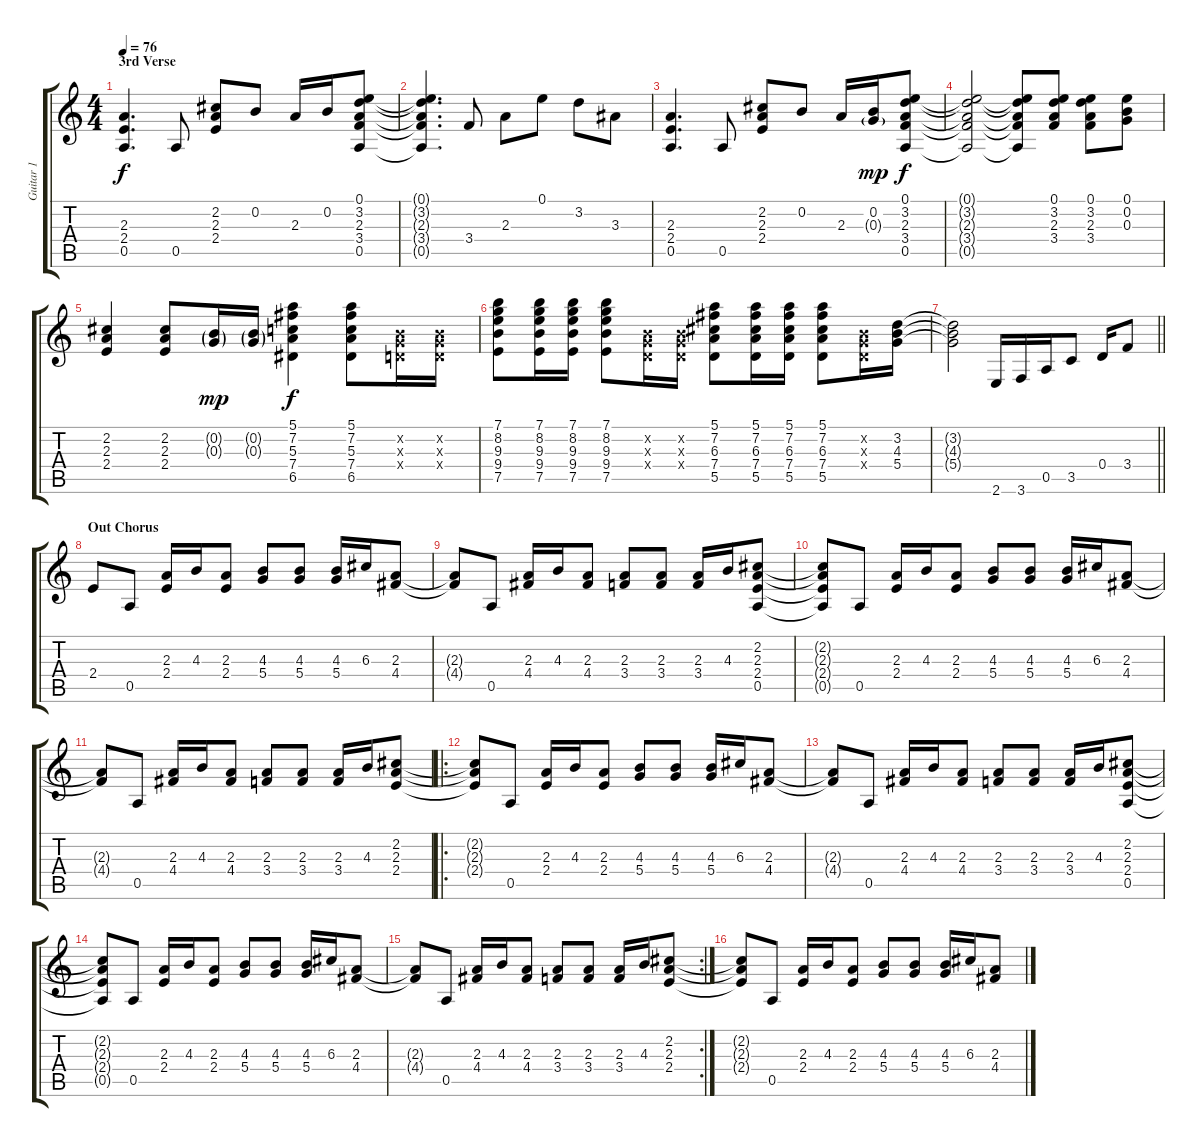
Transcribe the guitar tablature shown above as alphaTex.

\track ("Guitar 1" "Guitar 1") {instrument electricguitarclean}
\staff {score tabs}
\tuning (E4 B3 G3 D3 A2 D2) {hide}
\ts (4 4)
\section ("" "3rd Verse")
\tempo 76
\clef g2
\ks c
(2.3 2.4 0.5).4{d dy f} 0.5.8 (2.2 2.3 2.4).8 0.2.8 2.3.16 0.2.16 (0.1 3.2 2.3 3.4 0.5).8 |
(0.1{t} 3.2{t} 2.3{t} 3.4{t} 0.5{t}).4{d} 3.4.8 2.3.8 0.1.8 3.2.8 3.3.8 |
(2.3 2.4 0.5).4{d} 0.5.8 (2.2 2.3 2.4).8 0.2.8 2.3.16 (0.2 0.3{g}).16{dy mp} (0.1 3.2 2.3 3.4 0.5).8{dy f} |
(0.1{t} 3.2{t} 2.3{t} 3.4{t} 0.5{t}).2 (0.1{t} 3.2{t} 2.3{t} 3.4{t} 0.5{t}).8 (0.1 3.2 2.3 3.4).8 (0.1 3.2 2.3 3.4).8 (0.1 0.2 0.3).8 |
(2.2 2.3 2.4).4 (2.2 2.3 2.4).8 (0.2{g} 0.3{g}).16{dy mp} (0.2{g} 0.3{g}).16 (5.1 7.2 5.3 7.4 6.5).4{dy f} (5.1 7.2 5.3 7.4 6.5).8 (0.2{x} 0.3{x} 0.4{x}).16 (0.2{x} 0.3{x} 0.4{x}).16 |
(7.1 8.2 9.3 9.4 7.5).8 (7.1 8.2 9.3 9.4 7.5).16 (7.1 8.2 9.3 9.4 7.5).16 (7.1 8.2 9.3 9.4 7.5).8 (0.2{x} 0.3{x} 0.4{x}).16 (0.2{x} 0.3{x} 0.4{x}).16 (5.1 7.2 6.3 7.4 5.5).8 (5.1 7.2 6.3 7.4 5.5).16 (5.1 7.2 6.3 7.4 5.5).16 (5.1 7.2 6.3 7.4 5.5).8 (0.2{x} 0.3{x} 0.4{x}).16 (3.2 4.3 5.4).16 |
\barLineRight lightlight
(3.2{t} 4.3{t} 5.4{t}).2 2.6.16 3.6.16 0.5.16 3.5.8 0.4.16 3.4.8 |
\section ("" "Out Chorus")
2.4.8 0.5.8 (2.3 2.4).16 4.3.16 (2.3 2.4).8 (4.3 5.4).8 (4.3 5.4).8 (4.3 5.4).16 6.3.16 (2.3 4.4).8 |
(2.3{t} 4.4{t}).8 0.5.8 (2.3 4.4).16 4.3.16 (2.3 4.4).8 (2.3 3.4).8 (2.3 3.4).8 (2.3 3.4).16 4.3.16 (2.2 2.3 2.4 0.5).8 |
(2.2{t} 2.3{t} 2.4{t} 0.5{t}).8 0.5.8 (2.3 2.4).16 4.3.16 (2.3 2.4).8 (4.3 5.4).8 (4.3 5.4).8 (4.3 5.4).16 6.3.16 (2.3 4.4).8 |
(2.3{t} 4.4{t}).8 0.5.8 (2.3 4.4).16 4.3.16 (2.3 4.4).8 (2.3 3.4).8 (2.3 3.4).8 (2.3 3.4).16 4.3.16 (2.2 2.3 2.4).8 |
\ro
(2.2{t} 2.3{t} 2.4{t}).8 0.5.8 (2.3 2.4).16 4.3.16 (2.3 2.4).8 (4.3 5.4).8 (4.3 5.4).8 (4.3 5.4).16 6.3.16 (2.3 4.4).8 |
(2.3{t} 4.4{t}).8 0.5.8 (2.3 4.4).16 4.3.16 (2.3 4.4).8 (2.3 3.4).8 (2.3 3.4).8 (2.3 3.4).16 4.3.16 (2.2 2.3 2.4 0.5).8 |
(2.2{t} 2.3{t} 2.4{t} 0.5{t}).8 0.5.8 (2.3 2.4).16 4.3.16 (2.3 2.4).8 (4.3 5.4).8 (4.3 5.4).8 (4.3 5.4).16 6.3.16 (2.3 4.4).8 |
\rc 2
(2.3{t} 4.4{t}).8 0.5.8 (2.3 4.4).16 4.3.16 (2.3 4.4).8 (2.3 3.4).8 (2.3 3.4).8 (2.3 3.4).16 4.3.16 (2.2 2.3 2.4).8 |
(2.2{t} 2.3{t} 2.4{t}).8 0.5.8 (2.3 2.4).16 4.3.16 (2.3 2.4).8 (4.3 5.4).8 (4.3 5.4).8 (4.3 5.4).16 6.3.16 (2.3 4.4).8
